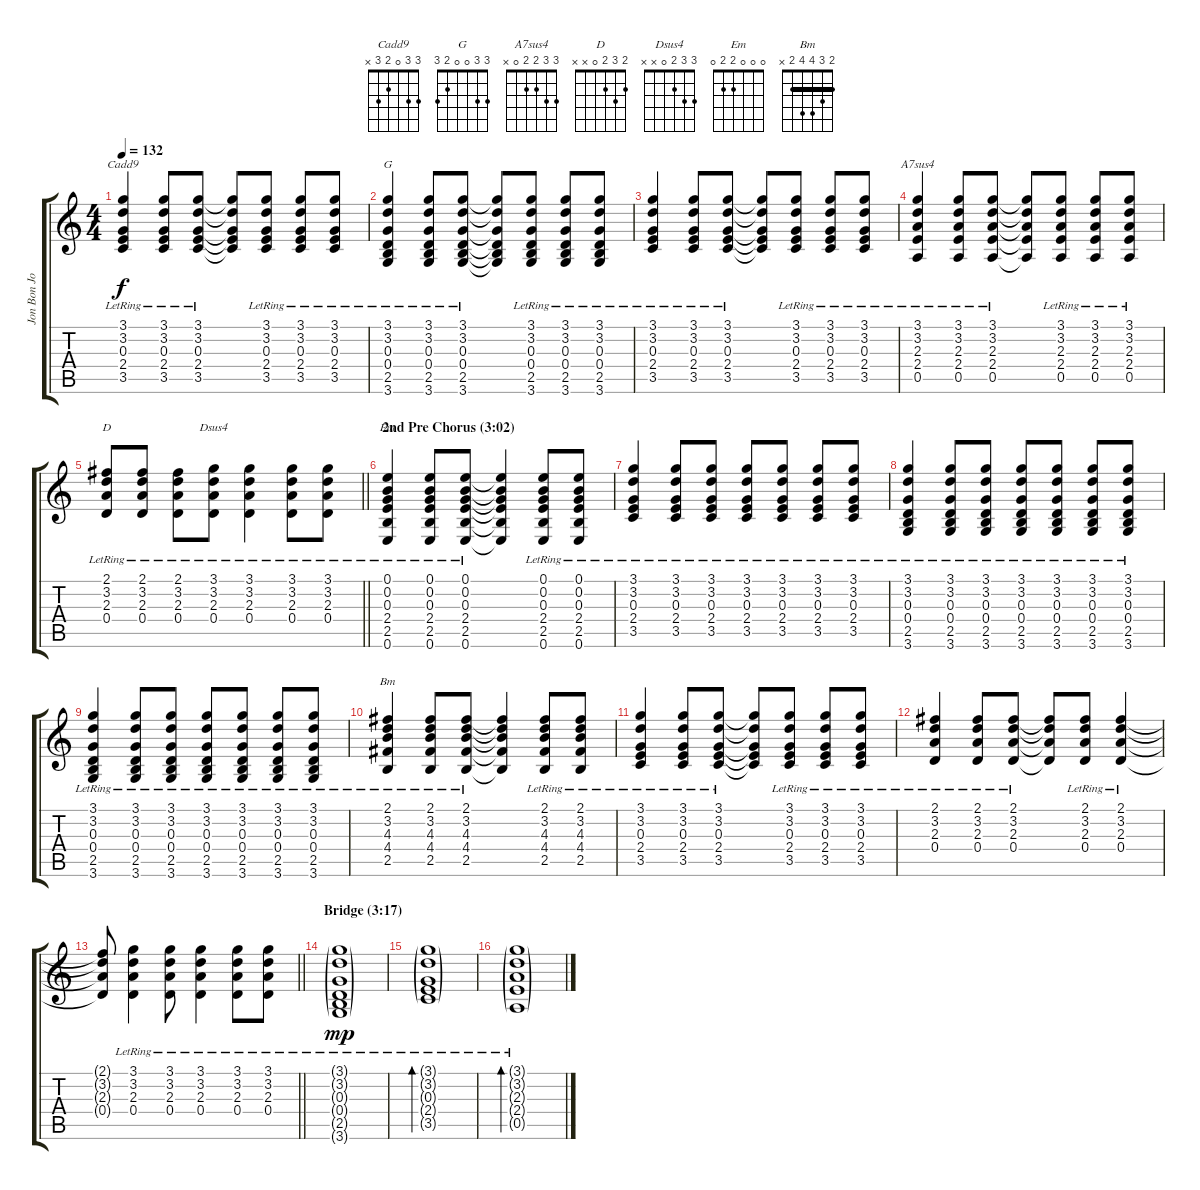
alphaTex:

\track ("Jon Bon Jovi" "Jon Bon Jo") {instrument acousticguitarsteel}
\staff {score tabs}
\tuning (E4 B3 G3 D3 A2 E2) {hide}
\chord ("Cadd9" 3 3 0 2 3 x)
\chord ("G" 3 3 0 0 2 3)
\chord ("A7sus4" 3 3 2 2 0 x)
\chord ("D" 2 3 2 0 x x)
\chord ("Dsus4" 3 3 2 0 x x)
\chord ("Em" 0 0 0 2 2 0)
\chord ("Bm" 2 3 4 4 2 x) {barre 2}
\ts (4 4)
\tempo 132
\clef g2
\ks c
(3.1{lr} 3.2{lr} 0.3{lr} 2.4{lr} 3.5{lr}).4{ch "Cadd9" dy f} (3.1{lr} 3.2{lr} 0.3{lr} 2.4{lr} 3.5{lr}).8 (3.1{lr} 3.2{lr} 0.3{lr} 2.4{lr} 3.5{lr}).8 (3.1{t} 3.2{t} 0.3{t} 2.4{t} 3.5{t}).8 (3.1{lr} 3.2{lr} 0.3{lr} 2.4{lr} 3.5{lr}).8 (3.1{lr} 3.2{lr} 0.3{lr} 2.4{lr} 3.5{lr}).8 (3.1{lr} 3.2{lr} 0.3{lr} 2.4{lr} 3.5{lr}).8 |
(3.1{lr} 3.2{lr} 0.3{lr} 0.4{lr} 2.5{lr} 3.6{lr}).4{ch "G"} (3.1{lr} 3.2{lr} 0.3{lr} 0.4{lr} 2.5{lr} 3.6{lr}).8 (3.1{lr} 3.2{lr} 0.3{lr} 0.4{lr} 2.5{lr} 3.6{lr}).8 (3.1{t} 3.2{t} 0.3{t} 0.4{t} 2.5{t} 3.6{t}).8 (3.1{lr} 3.2{lr} 0.3{lr} 0.4{lr} 2.5{lr} 3.6{lr}).8 (3.1{lr} 3.2{lr} 0.3{lr} 0.4{lr} 2.5{lr} 3.6{lr}).8 (3.1{lr} 3.2{lr} 0.3{lr} 0.4{lr} 2.5{lr} 3.6{lr}).8 |
(3.1{lr} 3.2{lr} 0.3{lr} 2.4{lr} 3.5{lr}).4 (3.1{lr} 3.2{lr} 0.3{lr} 2.4{lr} 3.5{lr}).8 (3.1{lr} 3.2{lr} 0.3{lr} 2.4{lr} 3.5{lr}).8 (3.1{t} 3.2{t} 0.3{t} 2.4{t} 3.5{t}).8 (3.1{lr} 3.2{lr} 0.3{lr} 2.4{lr} 3.5{lr}).8 (3.1{lr} 3.2{lr} 0.3{lr} 2.4{lr} 3.5{lr}).8 (3.1{lr} 3.2{lr} 0.3{lr} 2.4{lr} 3.5{lr}).8 |
(3.1{lr} 3.2{lr} 2.3{lr} 2.4{lr} 0.5{lr}).4{ch "A7sus4"} (3.1{lr} 3.2{lr} 2.3{lr} 2.4{lr} 0.5{lr}).8 (3.1{lr} 3.2{lr} 2.3{lr} 2.4{lr} 0.5{lr}).8 (3.1{t} 3.2{t} 2.3{t} 2.4{t} 0.5{t}).8 (3.1{lr} 3.2{lr} 2.3{lr} 2.4{lr} 0.5{lr}).8 (3.1{lr} 3.2{lr} 2.3{lr} 2.4{lr} 0.5{lr}).8 (3.1{lr} 3.2{lr} 2.3{lr} 2.4{lr} 0.5{lr}).8 |
\barLineRight lightlight
(2.1{lr} 3.2{lr} 2.3{lr} 0.4{lr}).8{ch "D"} (2.1{lr} 3.2{lr} 2.3{lr} 0.4{lr}).8 (2.1{lr} 3.2{lr} 2.3{lr} 0.4{lr}).8 (3.1{lr} 3.2{lr} 2.3{lr} 0.4{lr}).8{ch "Dsus4"} (3.1{lr} 3.2{lr} 2.3{lr} 0.4{lr}).4 (3.1{lr} 3.2{lr} 2.3{lr} 0.4{lr}).8 (3.1{lr} 3.2{lr} 2.3{lr} 0.4{lr}).8 |
\section ("" "2nd Pre Chorus (3:02)")
(0.1{lr} 0.2{lr} 0.3{lr} 2.4{lr} 2.5{lr} 0.6{lr}).4{ch "Em"} (0.1{lr} 0.2{lr} 0.3{lr} 2.4{lr} 2.5{lr} 0.6{lr}).8 (0.1{lr} 0.2{lr} 0.3{lr} 2.4{lr} 2.5{lr} 0.6{lr}).8 (0.1{t} 0.2{t} 0.3{t} 2.4{t} 2.5{t} 0.6{t}).4 (0.1{lr} 0.2{lr} 0.3{lr} 2.4{lr} 2.5{lr} 0.6{lr}).8 (0.1{lr} 0.2{lr} 0.3{lr} 2.4{lr} 2.5{lr} 0.6{lr}).8 |
(3.1{lr} 3.2{lr} 0.3{lr} 2.4{lr} 3.5{lr}).4 (3.1{lr} 3.2{lr} 0.3{lr} 2.4{lr} 3.5{lr}).8 (3.1{lr} 3.2{lr} 0.3{lr} 2.4{lr} 3.5{lr}).8 (3.1{lr} 3.2{lr} 0.3{lr} 2.4{lr} 3.5{lr}).8 (3.1{lr} 3.2{lr} 0.3{lr} 2.4{lr} 3.5{lr}).8 (3.1{lr} 3.2{lr} 0.3{lr} 2.4{lr} 3.5{lr}).8 (3.1{lr} 3.2{lr} 0.3{lr} 2.4{lr} 3.5{lr}).8 |
(3.1{lr} 3.2{lr} 0.3{lr} 0.4{lr} 2.5{lr} 3.6{lr}).4 (3.1{lr} 3.2{lr} 0.3{lr} 0.4{lr} 2.5{lr} 3.6{lr}).8 (3.1{lr} 3.2{lr} 0.3{lr} 0.4{lr} 2.5{lr} 3.6{lr}).8 (3.1{lr} 3.2{lr} 0.3{lr} 0.4{lr} 2.5{lr} 3.6{lr}).8 (3.1{lr} 3.2{lr} 0.3{lr} 0.4{lr} 2.5{lr} 3.6{lr}).8 (3.1{lr} 3.2{lr} 0.3{lr} 0.4{lr} 2.5{lr} 3.6{lr}).8 (3.1{lr} 3.2{lr} 0.3{lr} 0.4{lr} 2.5{lr} 3.6{lr}).8 |
(3.1{lr} 3.2{lr} 0.3{lr} 0.4{lr} 2.5{lr} 3.6{lr}).4 (3.1{lr} 3.2{lr} 0.3{lr} 0.4{lr} 2.5{lr} 3.6{lr}).8 (3.1{lr} 3.2{lr} 0.3{lr} 0.4{lr} 2.5{lr} 3.6{lr}).8 (3.1{lr} 3.2{lr} 0.3{lr} 0.4{lr} 2.5{lr} 3.6{lr}).8 (3.1{lr} 3.2{lr} 0.3{lr} 0.4{lr} 2.5{lr} 3.6{lr}).8 (3.1{lr} 3.2{lr} 0.3{lr} 0.4{lr} 2.5{lr} 3.6{lr}).8 (3.1{lr} 3.2{lr} 0.3{lr} 0.4{lr} 2.5{lr} 3.6{lr}).8 |
(2.1{lr} 3.2{lr} 4.3{lr} 4.4{lr} 2.5{lr}).4{ch "Bm"} (2.1{lr} 3.2{lr} 4.3{lr} 4.4{lr} 2.5{lr}).8 (2.1{lr} 3.2{lr} 4.3{lr} 4.4{lr} 2.5{lr}).8 (2.1{t} 3.2{t} 4.3{t} 4.4{t} 2.5{t}).4 (2.1{lr} 3.2{lr} 4.3{lr} 4.4{lr} 2.5{lr}).8 (2.1{lr} 3.2{lr} 4.3{lr} 4.4{lr} 2.5{lr}).8 |
(3.1{lr} 3.2{lr} 0.3{lr} 2.4{lr} 3.5{lr}).4 (3.1{lr} 3.2{lr} 0.3{lr} 2.4{lr} 3.5{lr}).8 (3.1{lr} 3.2{lr} 0.3{lr} 2.4{lr} 3.5{lr}).8 (3.1{t} 3.2{t} 0.3{t} 2.4{t} 3.5{t}).8 (3.1{lr} 3.2{lr} 0.3{lr} 2.4{lr} 3.5{lr}).8 (3.1{lr} 3.2{lr} 0.3{lr} 2.4{lr} 3.5{lr}).8 (3.1{lr} 3.2{lr} 0.3{lr} 2.4{lr} 3.5{lr}).8 |
(2.1{lr} 3.2{lr} 2.3{lr} 0.4{lr}).4 (2.1{lr} 3.2{lr} 2.3{lr} 0.4{lr}).8 (2.1{lr} 3.2{lr} 2.3{lr} 0.4{lr}).8 (2.1{t} 3.2{t} 2.3{t} 0.4{t}).8 (2.1{lr} 3.2{lr} 2.3{lr} 0.4{lr}).8 (2.1{lr} 3.2{lr} 2.3{lr} 0.4{lr}).4 |
\barLineRight lightlight
(2.1{t} 3.2{t} 2.3{t} 0.4{t}).8 (3.1{lr} 3.2{lr} 2.3{lr} 0.4{lr}).4 (3.1{lr} 3.2{lr} 2.3{lr} 0.4{lr}).8 (3.1{lr} 3.2{lr} 2.3{lr} 0.4{lr}).4 (3.1{lr} 3.2{lr} 2.3{lr} 0.4{lr}).8 (3.1{lr} 3.2{lr} 2.3{lr} 0.4{lr}).8 |
\section ("" "Bridge (3:17)")
(3.1{g lr} 3.2{g lr} 0.3{g lr} 0.4{g lr} 2.5{g lr} 3.6{g lr}).1{dy mp} |
(3.1{g lr} 3.2{g lr} 0.3{g lr} 2.4{g lr} 3.5{g lr}).1{bd 60} |
(3.1{g lr} 3.2{g lr} 2.3{g lr} 2.4{g lr} 0.5{g lr}).1{bd 60}
